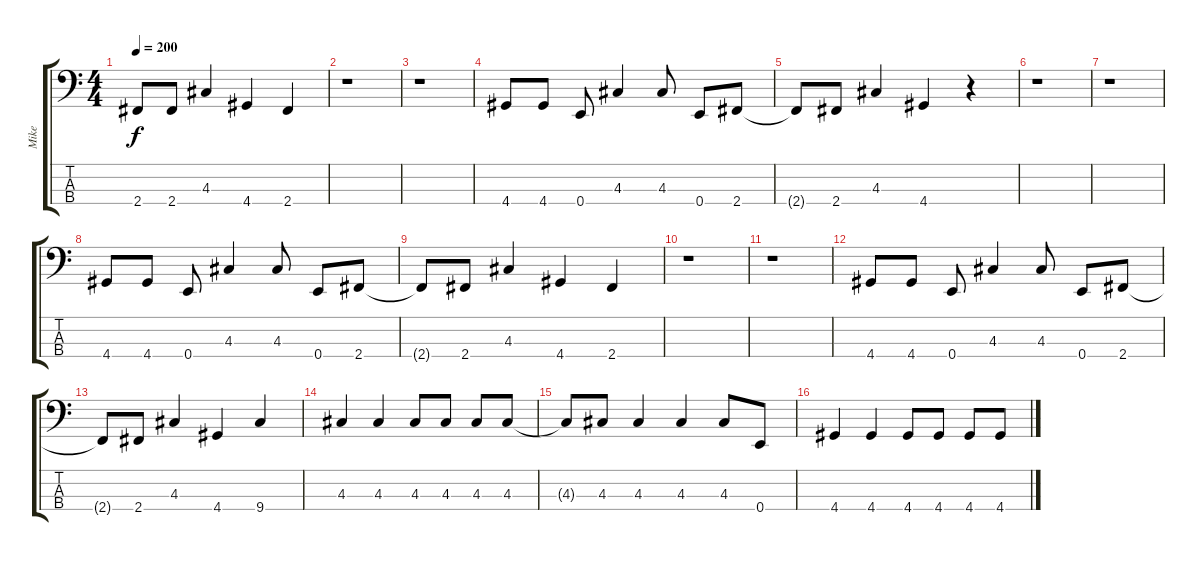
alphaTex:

\track ("Mike" "Mike") {instrument electricbasspick}
\staff {score tabs}
\tuning (G2 D2 A1 E1) {hide}
\ts (4 4)
\tempo 200
\clef f4
\ks c
2.4{t}.8{dy f} 2.4.8 4.3.4 4.4.4 2.4.4 |
r.1 |
r.1 |
4.4.8 4.4.8 0.4.8 4.3.4 4.3.8 0.4.8 2.4.8 |
2.4{t}.8 2.4.8 4.3.4 4.4.4 r.4 |
r.1 |
r.1 |
4.4.8 4.4.8 0.4.8 4.3.4 4.3.8 0.4.8 2.4.8 |
2.4{t}.8 2.4.8 4.3.4 4.4.4 2.4.4 |
r.1 |
r.1 |
4.4.8 4.4.8 0.4.8 4.3.4 4.3.8 0.4.8 2.4.8 |
2.4{t}.8 2.4.8 4.3.4 4.4.4 9.4.4 |
4.3.4 4.3.4 4.3.8 4.3.8 4.3.8 4.3.8 |
4.3{t}.8 4.3.8 4.3.4 4.3.4 4.3.8 0.4.8 |
4.4.4 4.4.4 4.4.8 4.4.8 4.4.8 4.4.8
